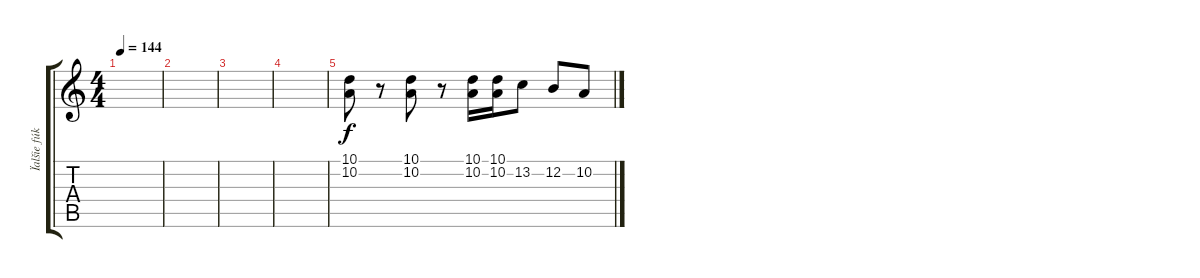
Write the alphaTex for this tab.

\track ("Ïalšie fúkatká :-)" "Ïalšie fúk") {instrument trombone}
\staff {score tabs}
\tuning (E4 B3 G3 D3 A2 E2) {hide}
\ts (4 4)
\tempo 144
\clef g2
\ks c
|
|
|
|
(10.1 10.2).8 r.8 (10.1 10.2).8 r.8 (10.1 10.2).16 (10.1 10.2).16 13.2.8 12.2.8 10.2.8
